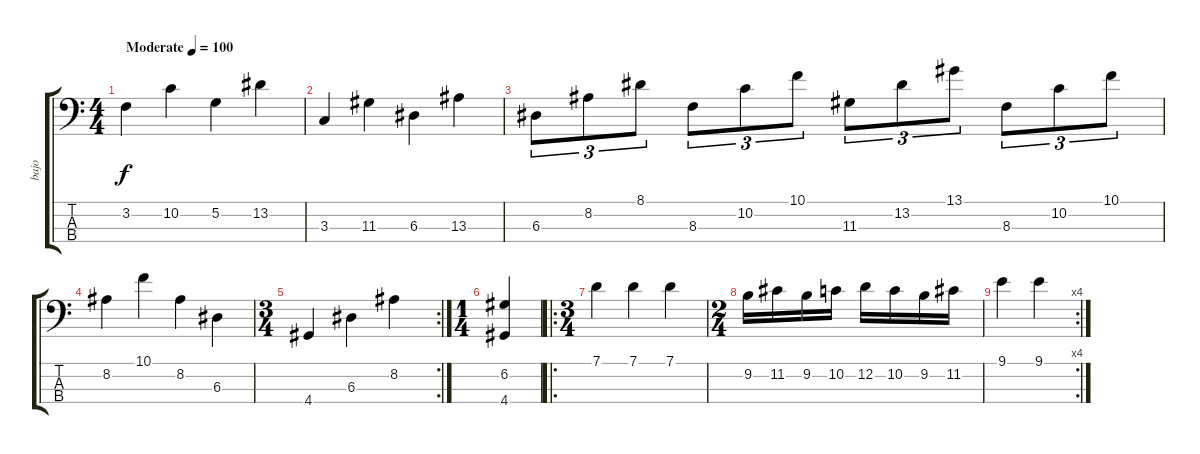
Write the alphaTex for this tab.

\track ("bajo" "bajo") {instrument slapbass1}
\staff {score tabs}
\tuning (G2 D2 A1 E1) {hide}
\ts (4 4)
\tempo (100 "Moderate")
\clef f4
\ks c
3.2.4{dy f instrument slapbass1} 10.2.4 5.2.4 13.2.4 |
3.3.4 11.3.4 6.3.4 13.3.4 |
6.3.8{tu (3 2)} 8.2.8{tu (3 2)} 8.1.8{tu (3 2)} 8.3.8{tu (3 2)} 10.2.8{tu (3 2)} 10.1.8{tu (3 2)} 11.3.8{tu (3 2)} 13.2.8{tu (3 2)} 13.1.8{tu (3 2)} 8.3.8{tu (3 2)} 10.2.8{tu (3 2)} 10.1.8{tu (3 2)} |
8.2.4 10.1.4 8.2.4 6.3.4 |
\rc 2
\ts (3 4)
4.4.4 6.3.4 8.2.4 |
\ts (1 4)
(6.2 4.4).4 |
\ro
\ts (3 4)
7.1.4 7.1.4 7.1.4 |
\ts (2 4)
9.2.16 11.2.16 9.2.16 10.2.16 12.2.16 10.2.16 9.2.16 11.2.16 |
\rc 4
9.1.4 9.1.4
